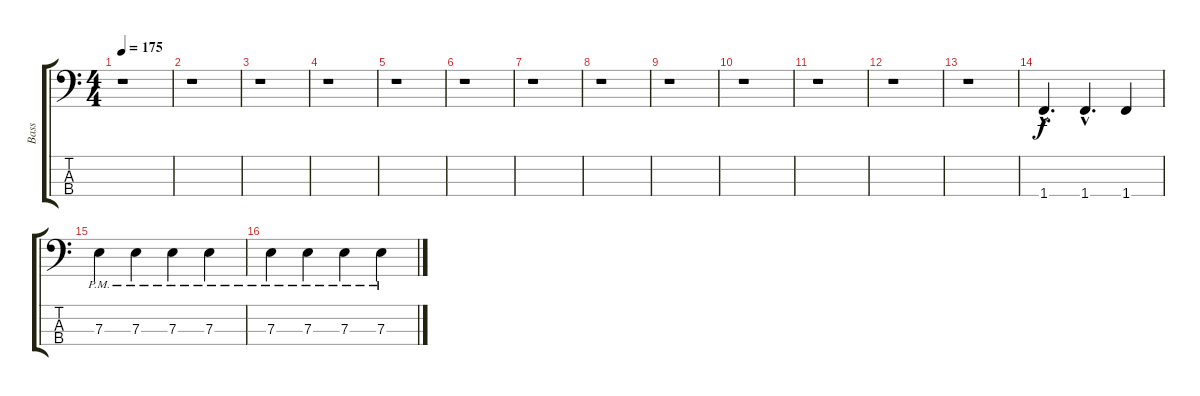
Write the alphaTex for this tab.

\track ("Bass" "Bass") {instrument electricbassfinger}
\staff {score tabs}
\tuning (G2 D2 A1 E1) {hide}
\ts (4 4)
\tempo 175
\clef f4
\ks c
r.1{dy f} |
r.1 |
r.1 |
r.1 |
r.1 |
r.1 |
r.1 |
r.1 |
r.1 |
r.1 |
r.1 |
r.1 |
r.1 |
1.4{hac}.4{d} 1.4{hac}.4{d} 1.4.4 |
7.3{pm}.4 7.3{pm}.4 7.3{pm}.4 7.3{pm}.4 |
7.3{pm}.4 7.3{pm}.4 7.3{pm}.4 7.3{pm}.4
